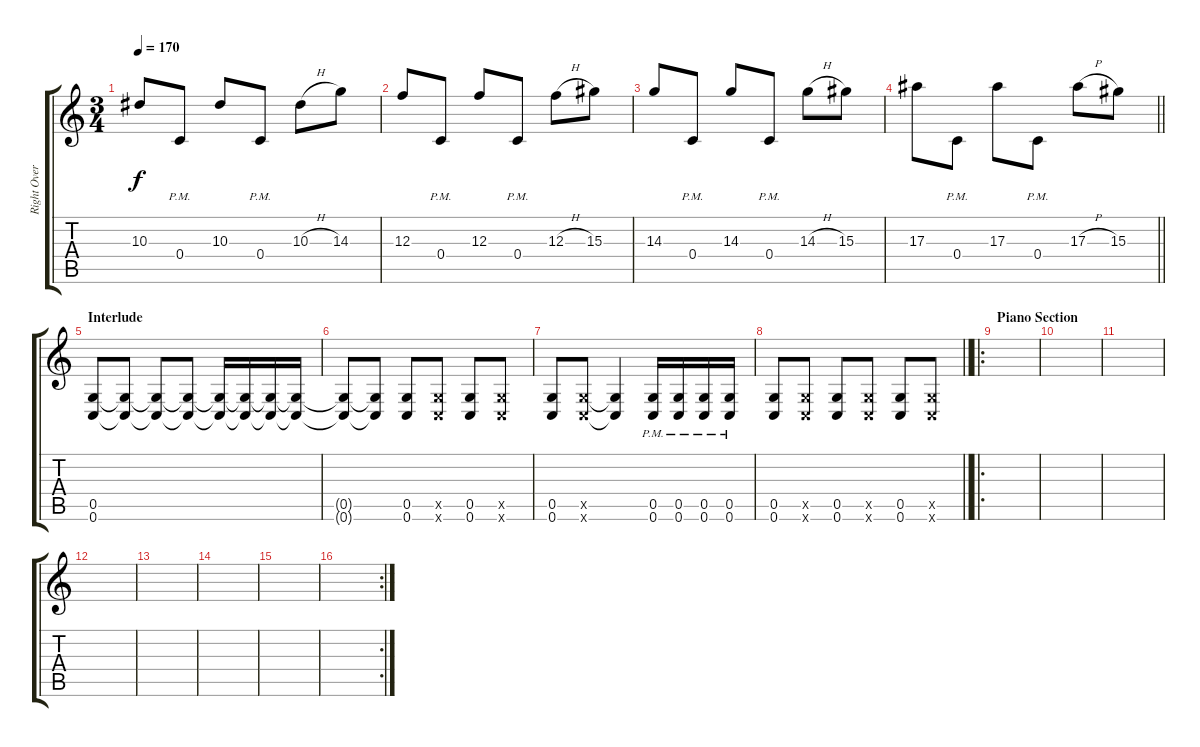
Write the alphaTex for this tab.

\track ("Right Overdriven Guitar" "Right Over") {instrument distortionguitar}
\staff {score tabs}
\tuning (D4 A3 F3 C3 G2 C2) {hide}
\ts (3 4)
\tempo 170
\clef g2
\ks c
10.3.8{dy f} 0.4{pm}.8 10.3.8 0.4{pm}.8 10.3{h}.8 14.3.8 |
12.3.8 0.4{pm}.8 12.3.8 0.4{pm}.8 12.3{h}.8 15.3.8 |
14.3.8 0.4{pm}.8 14.3.8 0.4{pm}.8 14.3{h}.8 15.3.8 |
\barLineRight lightlight
17.3.8 0.4{pm}.8 17.3.8 0.4{pm}.8 17.3{h}.8 15.3.8 |
\section ("" "Interlude")
(0.5 0.6).8 (0.5{t} 0.6{t}).8 (0.5{t} 0.6{t}).8 (0.5{t} 0.6{t}).8 (0.5{t} 0.6{t}).16 (0.5{t} 0.6{t}).16 (0.5{t} 0.6{t}).16 (0.5{t} 0.6{t}).16 |
(0.5{t} 0.6{t}).8 (0.5{t} 0.6{t}).8 (0.5 0.6).8 (0.5{x} 0.6{x}).8 (0.5 0.6).8 (0.5{x} 0.6{x}).8 |
(0.5 0.6).8 (0.5{x} 0.6{x}).8 (0.5{t} 0.6{t}).4 (0.5{pm} 0.6{pm}).16 (0.5{pm} 0.6{pm}).16 (0.5{pm} 0.6{pm}).16 (0.5{pm} 0.6{pm}).16 |
\barLineRight lightlight
(0.5 0.6).8 (0.5{x} 0.6{x}).8 (0.5 0.6).8 (0.5{x} 0.6{x}).8 (0.5 0.6).8 (0.5{x} 0.6{x}).8 |
\ro
\section ("" "Piano Section")
|
|
|
|
|
|
|
\rc 2
